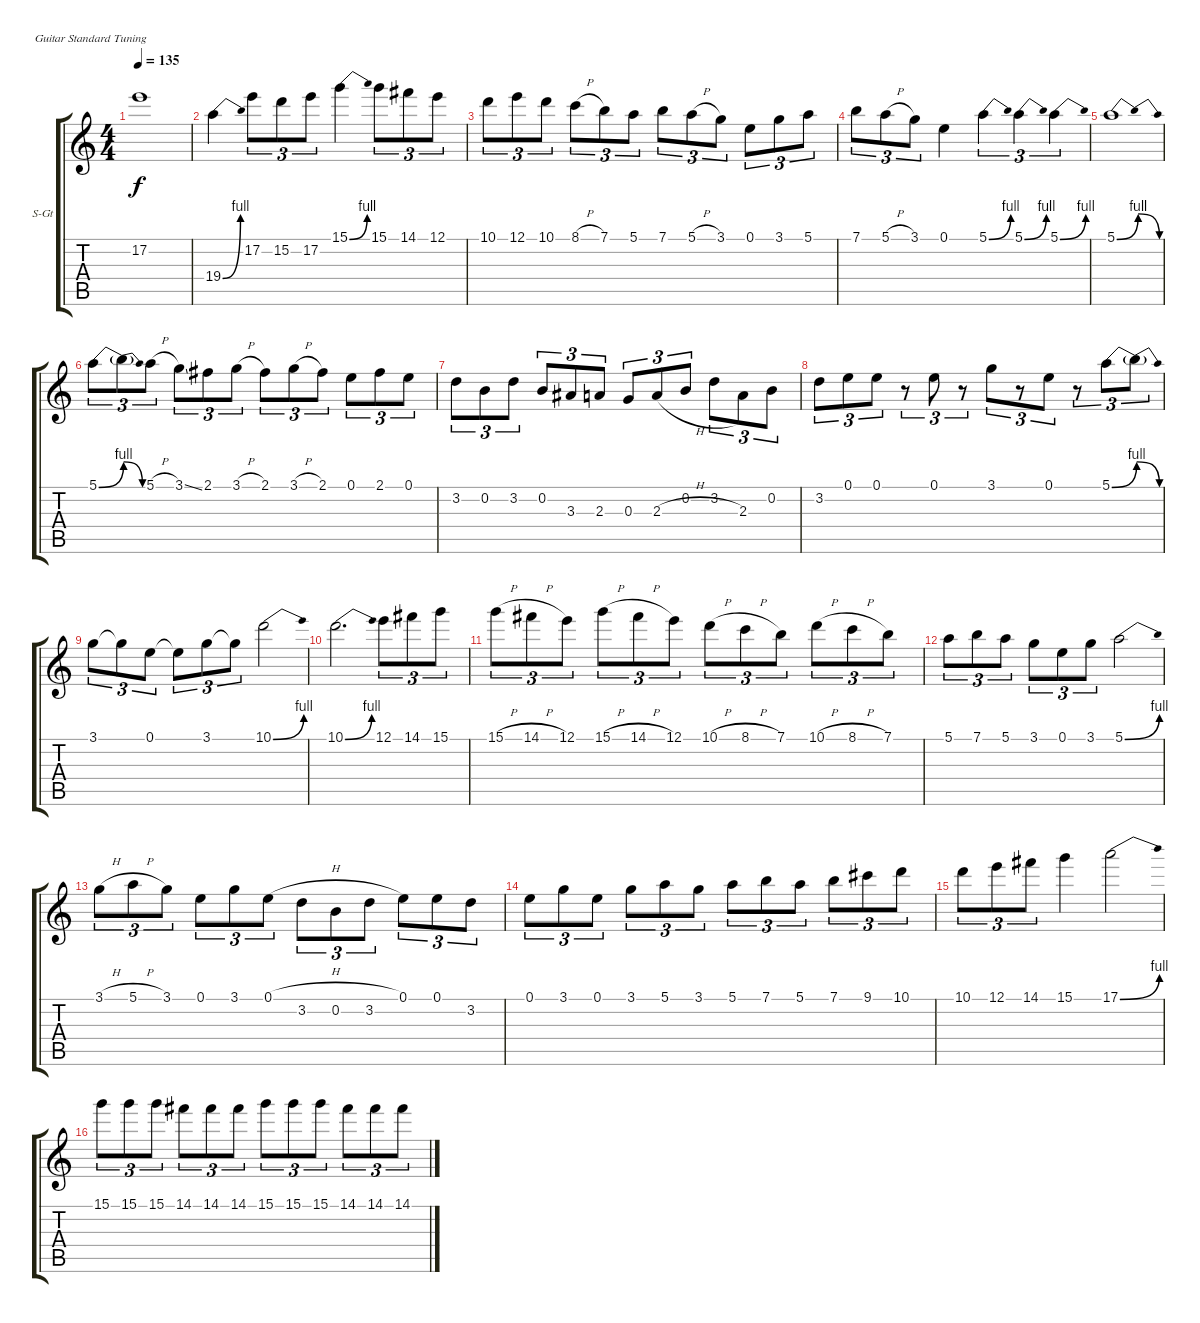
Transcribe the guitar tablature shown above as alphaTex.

\bracketExtendMode groupsimilarinstruments
\firstSystemTrackNameOrientation horizontal
\otherSystemsTrackNameOrientation horizontal
\track ("Acoustic Lead Guitar" "S-Gt") {instrument acousticguitarsteel}
\staff {score tabs}
\tuning (E4 B3 G3 D3 A2 E2)
\ts (4 4)
\tempo 135
\clef g2
\scale
0.333333
\ks c
17.2.1{dy f} |
\scale
0.333333 19.4{be (bend 0 0 60 4)}.4 17.2.8{tu (3 2)} 15.2.8{tu (3 2)} 17.2.8{tu (3 2)} 15.1{be (bend 0 0 60 4)}.4 15.1.8{tu (3 2)} 14.1.8{tu (3 2)} 12.1.8{tu (3 2)} |
\scale
0.333333 10.1.8{tu (3 2)} 12.1.8{tu (3 2)} 10.1.8{tu (3 2)} 8.1{h}.8{tu (3 2)} 7.1.8{tu (3 2)} 5.1.8{tu (3 2)} 7.1.8{tu (3 2)} 5.1{h}.8{tu (3 2)} 3.1.8{tu (3 2)} 0.1.8{tu (3 2)} 3.1.8{tu (3 2)} 5.1.8{tu (3 2)} |
\scale
0.333333 7.1.8{tu (3 2)} 5.1{h}.8{tu (3 2)} 3.1.8{tu (3 2)} 0.1.4 5.1{be (bend 0 0 60 4)}.4{tu (3 2)} 5.1{be (bend 0 0 60 4)}.4{tu (3 2)} 5.1{be (bend 0 0 60 4)}.4{tu (3 2)} |
\scale
0.333333 5.1{be (bendrelease 0 0 30 4 30 4 60 0)}.1 |
\scale
0.333333 5.1{be (bend 0 0 60 4)}.8{tu (3 2)} 5.1{be (release 0 4 60 0) t}.8{tu (3 2)} 5.1{h}.8{tu (3 2)} 3.1{ss}.8{tu (3 2)} 2.1.8{tu (3 2)} 3.1{h}.8{tu (3 2)} 2.1.8{tu (3 2)} 3.1{h}.8{tu (3 2)} 2.1.8{tu (3 2)} 0.1.8{tu (3 2)} 2.1.8{tu (3 2)} 0.1.8{tu (3 2)} |
\scale
0.333333 3.2.8{tu (3 2)} 0.2.8{tu (3 2)} 3.2.8{tu (3 2)} 0.2.8{tu (3 2)} 3.3.8{tu (3 2)} 2.3.8{tu (3 2)} 0.3.8{tu (3 2)} 2.3{h}.8{tu (3 2)} 0.2.8{tu (3 2)} 3.2.8{tu (3 2)} 2.3.8{tu (3 2)} 0.2.8{tu (3 2)} |
\scale
0.333333 3.2.8{tu (3 2)} 0.1.8{tu (3 2)} 0.1.8{tu (3 2)} r.8{tu (3 2)} 0.1.8{tu (3 2)} r.8{tu (3 2)} 3.1.8{tu (3 2)} r.8{tu (3 2)} 0.1.8{tu (3 2)} r.8{tu (3 2)} 5.1{be (bend 0 0 60 4)}.8{tu (3 2)} 5.1{be (release 0 4 60 0) t}.8{tu (3 2)} |
\scale
0.333333 3.1.8{tu (3 2)} 3.1{t}.8{tu (3 2)} 0.1.8{tu (3 2)} 0.1{t}.8{tu (3 2)} 3.1.8{tu (3 2)} 3.1{t}.8{tu (3 2)} 10.1{be (bend 0 0 60 4)}.2 |
\scale
0.333333 10.1{be (bend 0 0 60 4)}.2{d} 12.1.8{tu (3 2)} 14.1.8{tu (3 2)} 15.1.8{tu (3 2)} |
\scale
0.333333 15.1{h}.8{tu (3 2)} 14.1{h}.8{tu (3 2)} 12.1.8{tu (3 2)} 15.1{h}.8{tu (3 2)} 14.1{h}.8{tu (3 2)} 12.1.8{tu (3 2)} 10.1{h}.8{tu (3 2)} 8.1{h}.8{tu (3 2)} 7.1.8{tu (3 2)} 10.1{h}.8{tu (3 2)} 8.1{h}.8{tu (3 2)} 7.1.8{tu (3 2)} |
\scale
0.333333 5.1.8{tu (3 2)} 7.1.8{tu (3 2)} 5.1.8{tu (3 2)} 3.1.8{tu (3 2)} 0.1.8{tu (3 2)} 3.1.8{tu (3 2)} 5.1{be (bend 0 0 60 4)}.2 |
\scale
0.333333 3.1{h}.8{tu (3 2)} 5.1{h}.8{tu (3 2)} 3.1.8{tu (3 2)} 0.1.8{tu (3 2)} 3.1.8{tu (3 2)} 0.1{h}.8{tu (3 2)} 3.2.8{tu (3 2)} 0.2.8{tu (3 2)} 3.2.8{tu (3 2)} 0.1.8{tu (3 2)} 0.1.8{tu (3 2)} 3.2.8{tu (3 2)} |
\scale
0.333333 0.1.8{tu (3 2)} 3.1.8{tu (3 2)} 0.1.8{tu (3 2)} 3.1.8{tu (3 2)} 5.1.8{tu (3 2)} 3.1.8{tu (3 2)} 5.1.8{tu (3 2)} 7.1.8{tu (3 2)} 5.1.8{tu (3 2)} 7.1.8{tu (3 2)} 9.1.8{tu (3 2)} 10.1.8{tu (3 2)} |
\scale
0.333333 10.1.8{tu (3 2)} 12.1.8{tu (3 2)} 14.1.8{tu (3 2)} 15.1.4 17.1{be (bend 0 0 60 4)}.2 |
\scale
0.333333 15.1.8{tu (3 2)} 15.1.8{tu (3 2)} 15.1.8{tu (3 2)} 14.1.8{tu (3 2)} 14.1.8{tu (3 2)} 14.1.8{tu (3 2)} 15.1.8{tu (3 2)} 15.1.8{tu (3 2)} 15.1.8{tu (3 2)} 14.1.8{tu (3 2)} 14.1.8{tu (3 2)} 14.1.8{tu (3 2)}
